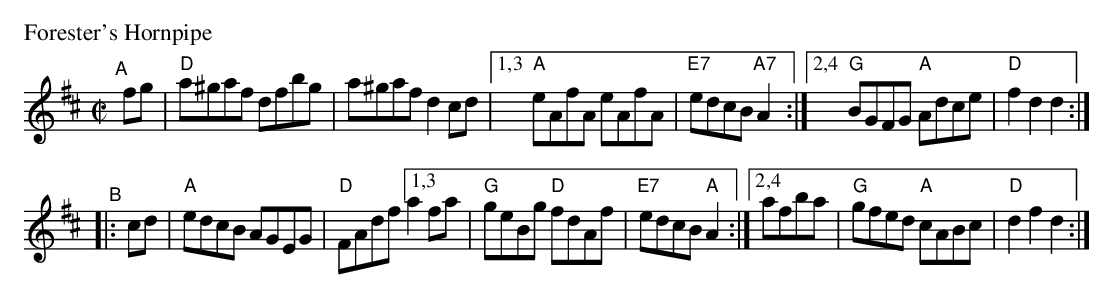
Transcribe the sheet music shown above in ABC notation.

X:1
M: C|
L: 1/8
P: Forester's Hornpipe
K: D
"^A"[|]\
fg | "D"a^gaf dfbg | a^gaf d2cd |\
[1,3 "A"eAfA eAfA | "E7"edcB "A7"A2 :|\
[2,4 "G"BGFG "A"Adce | "D"f2d2 d2 :|
"^B"|:\
cd | "A"edcB AGEG | "D"FAdf \
[1,3 a2fa | "G"geBg "D"fdAf | "E7"edcB "A"A2 :|\
[2,4 afba | "G"gfed "A"cABc | "D"d2f2 d2 :|
